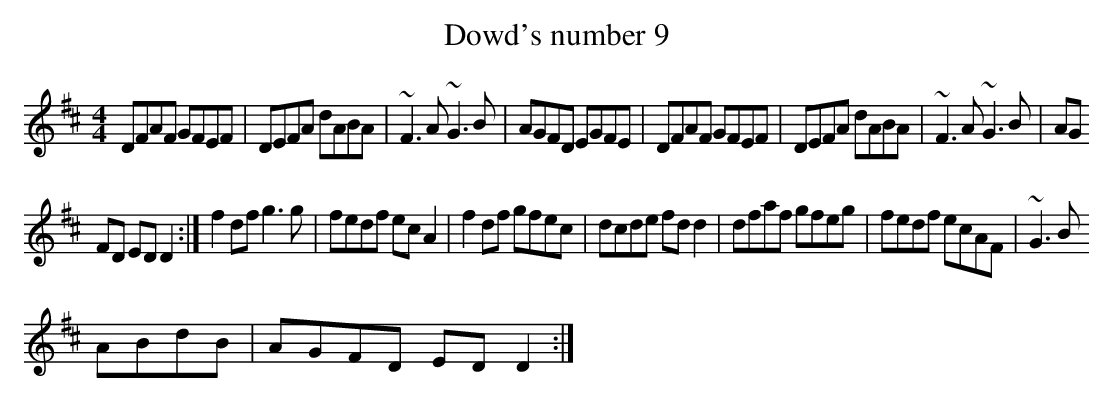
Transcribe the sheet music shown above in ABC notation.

X:1
T:Dowd's number 9
M:4/4
L:1/8
K:D
DFAF GFEF|DEFA dABA|~F3A ~G3B|AGFD EGFE|DFAF GFEF|DEFA dABA|~F3A ~G3B|AG
FD EDD2:|]  f2df g3g|fedf ecA2|f2df gfec|dcde fdd2|dfaf gfeg|fedf ecAF|~G3B
ABdB|AGFD EDD2:|]
